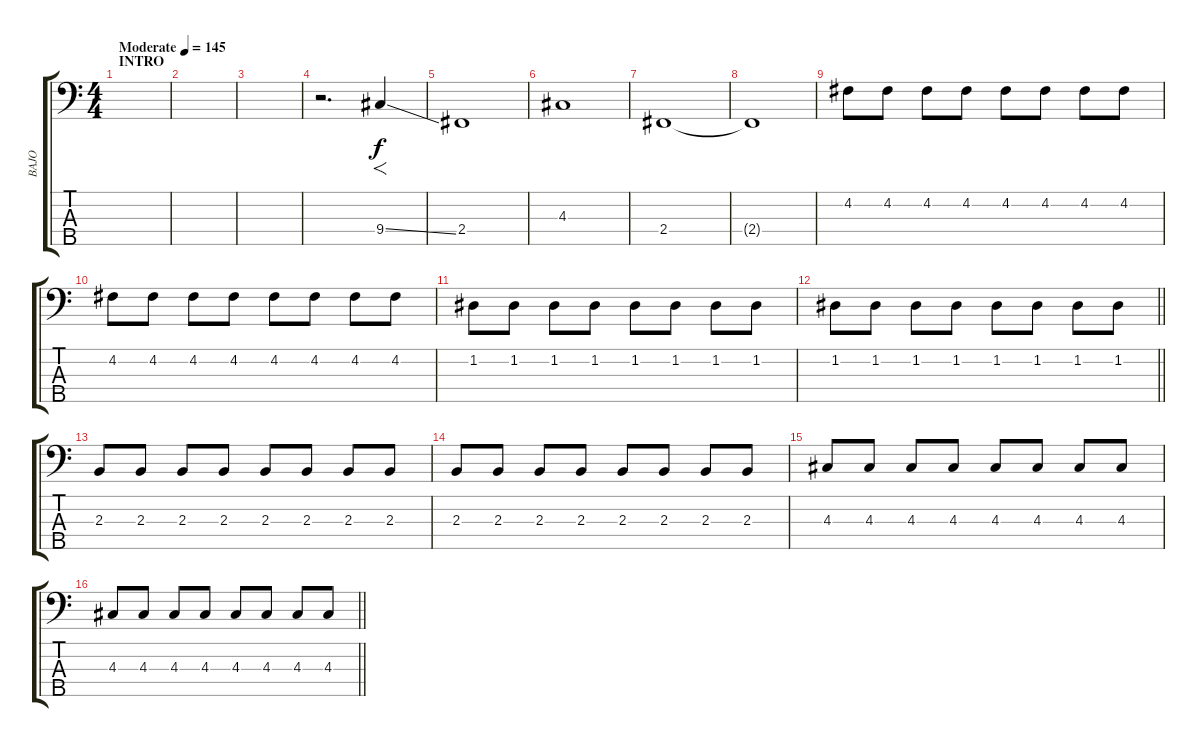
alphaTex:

\track ("BAJO" "BAJO") {instrument electricbassfinger}
\staff {score tabs}
\tuning (G2 D2 A1 E1 B0) {hide}
\ts (4 4)
\section ("" "INTRO")
\tempo (145 "Moderate")
\clef f4
\ks c
|
|
|
r.2{d} 9.4{ss}.4{f} |
2.4.1 |
4.3.1 |
2.4.1 |
2.4{t}.1 |
4.2.8 4.2.8 4.2.8 4.2.8 4.2.8 4.2.8 4.2.8 4.2.8 |
4.2.8 4.2.8 4.2.8 4.2.8 4.2.8 4.2.8 4.2.8 4.2.8 |
1.2.8 1.2.8 1.2.8 1.2.8 1.2.8 1.2.8 1.2.8 1.2.8 |
\barLineRight lightlight
1.2.8 1.2.8 1.2.8 1.2.8 1.2.8 1.2.8 1.2.8 1.2.8 |
2.3.8 2.3.8 2.3.8 2.3.8 2.3.8 2.3.8 2.3.8 2.3.8 |
2.3.8 2.3.8 2.3.8 2.3.8 2.3.8 2.3.8 2.3.8 2.3.8 |
4.3.8 4.3.8 4.3.8 4.3.8 4.3.8 4.3.8 4.3.8 4.3.8 |
\barLineRight lightlight
4.3.8 4.3.8 4.3.8 4.3.8 4.3.8 4.3.8 4.3.8 4.3.8
